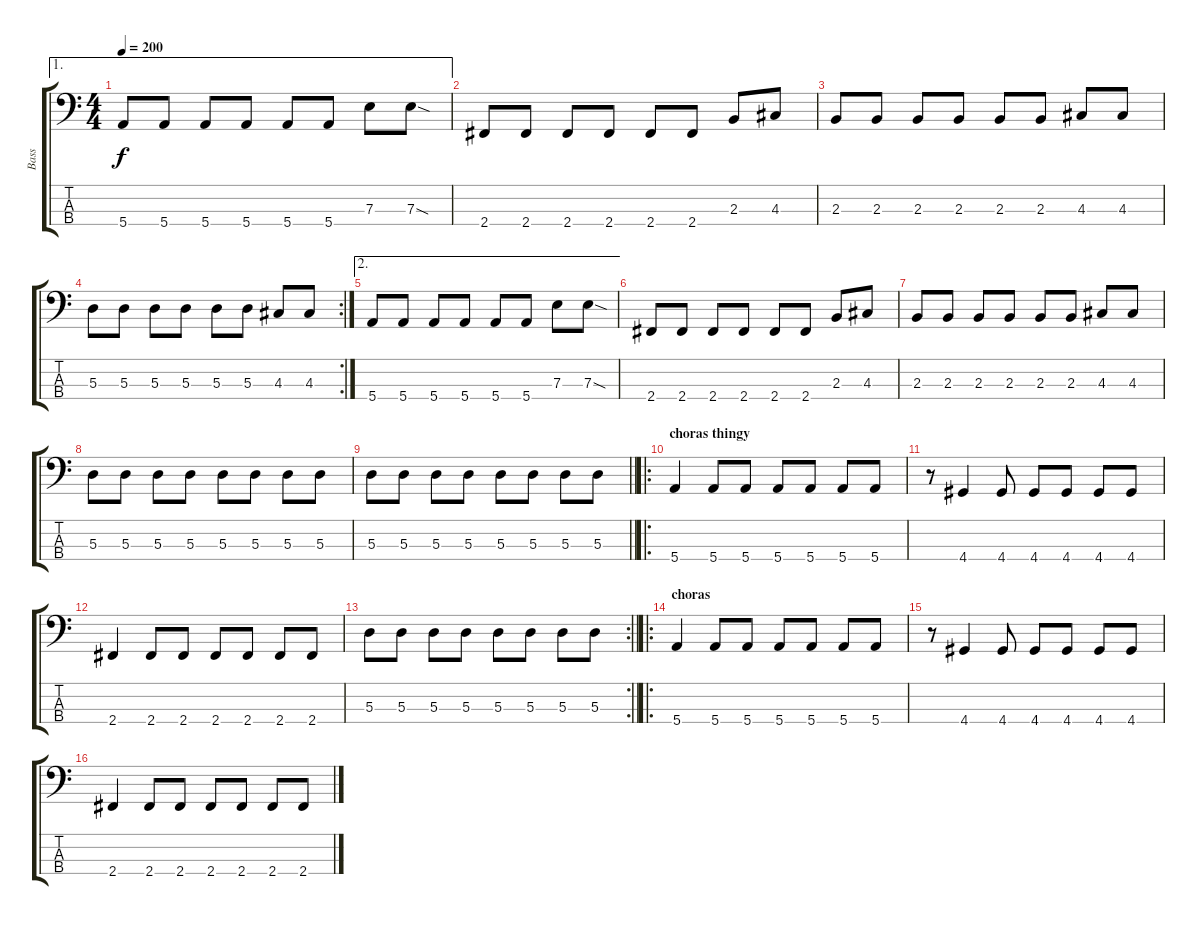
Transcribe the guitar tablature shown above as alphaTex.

\track ("Bass" "Bass") {instrument electricbasspick}
\staff {score tabs}
\tuning (G2 D2 A1 E1) {hide}
\ae 1
\ts (4 4)
\tempo 200
\clef f4
\ks c
5.4.8{dy f} 5.4.8 5.4.8 5.4.8 5.4.8 5.4.8 7.3.8 7.3{sod}.8 |
2.4.8 2.4.8 2.4.8 2.4.8 2.4.8 2.4.8 2.3.8 4.3.8 |
2.3.8 2.3.8 2.3.8 2.3.8 2.3.8 2.3.8 4.3.8 4.3.8 |
\rc 2
5.3.8 5.3.8 5.3.8 5.3.8 5.3.8 5.3.8 4.3.8 4.3.8 |
\ae 2
5.4.8 5.4.8 5.4.8 5.4.8 5.4.8 5.4.8 7.3.8 7.3{sod}.8 |
2.4.8 2.4.8 2.4.8 2.4.8 2.4.8 2.4.8 2.3.8 4.3.8 |
2.3.8 2.3.8 2.3.8 2.3.8 2.3.8 2.3.8 4.3.8 4.3.8 |
5.3.8 5.3.8 5.3.8 5.3.8 5.3.8 5.3.8 5.3.8 5.3.8 |
\barLineRight lightlight
5.3.8 5.3.8 5.3.8 5.3.8 5.3.8 5.3.8 5.3.8 5.3.8 |
\ro
\section ("" "choras thingy")
5.4.4 5.4.8 5.4.8 5.4.8 5.4.8 5.4.8 5.4.8 |
r.8 4.4.4 4.4.8 4.4.8 4.4.8 4.4.8 4.4.8 |
2.4.4 2.4.8 2.4.8 2.4.8 2.4.8 2.4.8 2.4.8 |
\rc 2
\barLineRight lightlight
5.3.8 5.3.8 5.3.8 5.3.8 5.3.8 5.3.8 5.3.8 5.3.8 |
\ro
\section ("" "choras")
5.4.4 5.4.8 5.4.8 5.4.8 5.4.8 5.4.8 5.4.8 |
r.8 4.4.4 4.4.8 4.4.8 4.4.8 4.4.8 4.4.8 |
2.4.4 2.4.8 2.4.8 2.4.8 2.4.8 2.4.8 2.4.8
